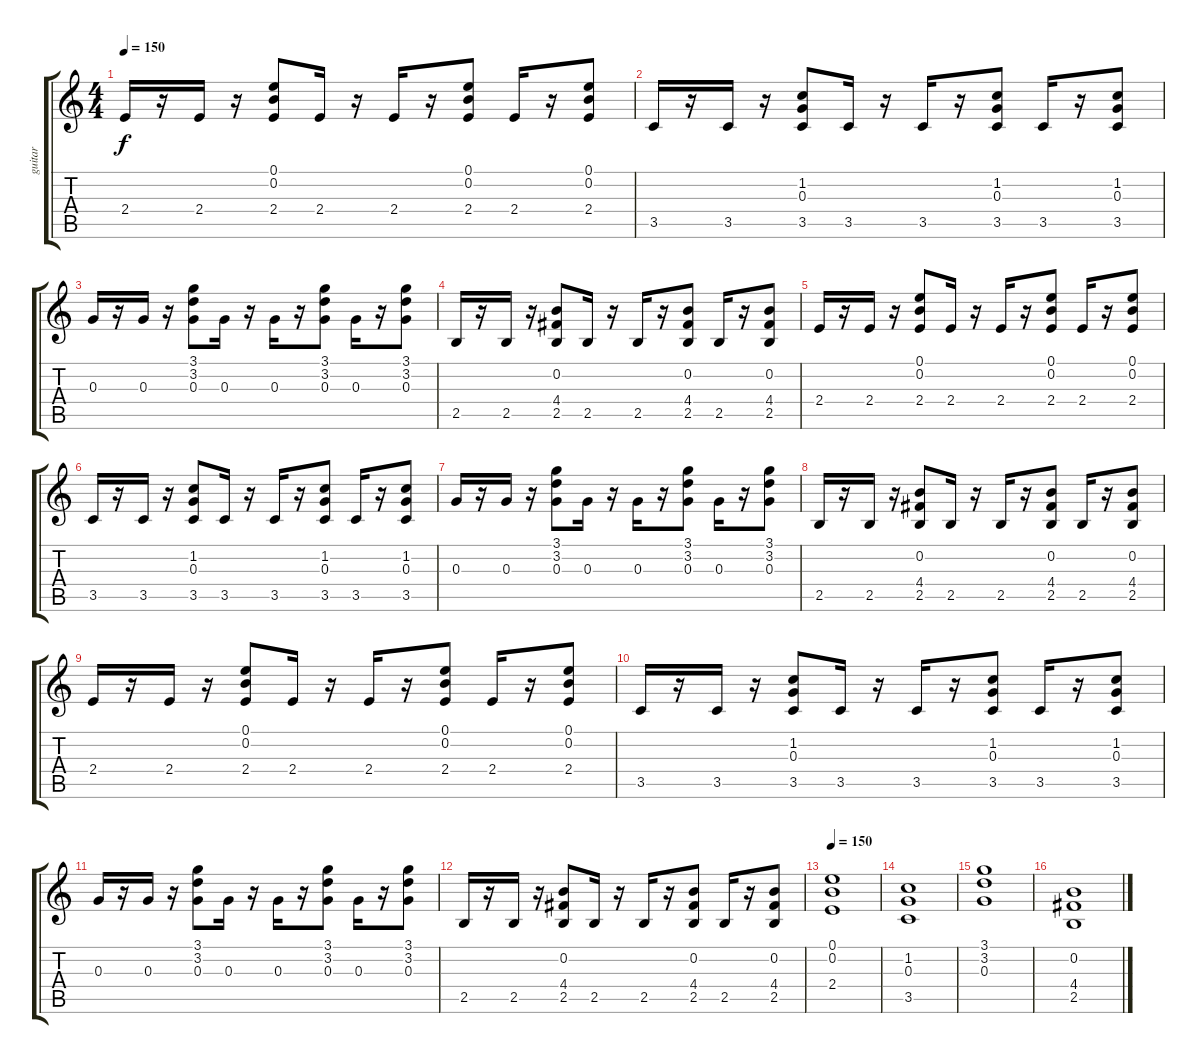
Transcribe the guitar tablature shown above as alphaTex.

\track ("guitar" "guitar") {instrument distortionguitar}
\staff {score tabs}
\tuning (E4 B3 G3 D3 A2 E2) {hide}
\ts (4 4)
\tempo 150
\clef g2
\ks c
2.4.16{dy f} r.16 2.4.16 r.16 (0.1 0.2 2.4).8 2.4.16 r.16 2.4.16 r.16 (0.1 0.2 2.4).8 2.4.16 r.16 (0.1 0.2 2.4).8 |
3.5.16 r.16 3.5.16 r.16 (1.2 0.3 3.5).8 3.5.16 r.16 3.5.16 r.16 (1.2 0.3 3.5).8 3.5.16 r.16 (1.2 0.3 3.5).8 |
0.3.16 r.16 0.3.16 r.16 (3.1 3.2 0.3).8 0.3.16 r.16 0.3.16 r.16 (3.1 3.2 0.3).8 0.3.16 r.16 (3.1 3.2 0.3).8 |
2.5.16 r.16 2.5.16 r.16 (0.2 4.4 2.5).8 2.5.16 r.16 2.5.16 r.16 (0.2 4.4 2.5).8 2.5.16 r.16 (0.2 4.4 2.5).8 |
2.4.16 r.16 2.4.16 r.16 (0.1 0.2 2.4).8 2.4.16 r.16 2.4.16 r.16 (0.1 0.2 2.4).8 2.4.16 r.16 (0.1 0.2 2.4).8 |
3.5.16 r.16 3.5.16 r.16 (1.2 0.3 3.5).8 3.5.16 r.16 3.5.16 r.16 (1.2 0.3 3.5).8 3.5.16 r.16 (1.2 0.3 3.5).8 |
0.3.16 r.16 0.3.16 r.16 (3.1 3.2 0.3).8 0.3.16 r.16 0.3.16 r.16 (3.1 3.2 0.3).8 0.3.16 r.16 (3.1 3.2 0.3).8 |
2.5.16 r.16 2.5.16 r.16 (0.2 4.4 2.5).8 2.5.16 r.16 2.5.16 r.16 (0.2 4.4 2.5).8 2.5.16 r.16 (0.2 4.4 2.5).8 |
2.4.16 r.16 2.4.16 r.16 (0.1 0.2 2.4).8 2.4.16 r.16 2.4.16 r.16 (0.1 0.2 2.4).8 2.4.16 r.16 (0.1 0.2 2.4).8 |
3.5.16 r.16 3.5.16 r.16 (1.2 0.3 3.5).8 3.5.16 r.16 3.5.16 r.16 (1.2 0.3 3.5).8 3.5.16 r.16 (1.2 0.3 3.5).8 |
0.3.16 r.16 0.3.16 r.16 (3.1 3.2 0.3).8 0.3.16 r.16 0.3.16 r.16 (3.1 3.2 0.3).8 0.3.16 r.16 (3.1 3.2 0.3).8 |
2.5.16 r.16 2.5.16 r.16 (0.2 4.4 2.5).8 2.5.16 r.16 2.5.16 r.16 (0.2 4.4 2.5).8 2.5.16 r.16 (0.2 4.4 2.5).8 |
\tempo 150
(0.1 0.2 2.4).1 |
(1.2 0.3 3.5).1 |
(3.1 3.2 0.3).1 |
(0.2 4.4 2.5).1
